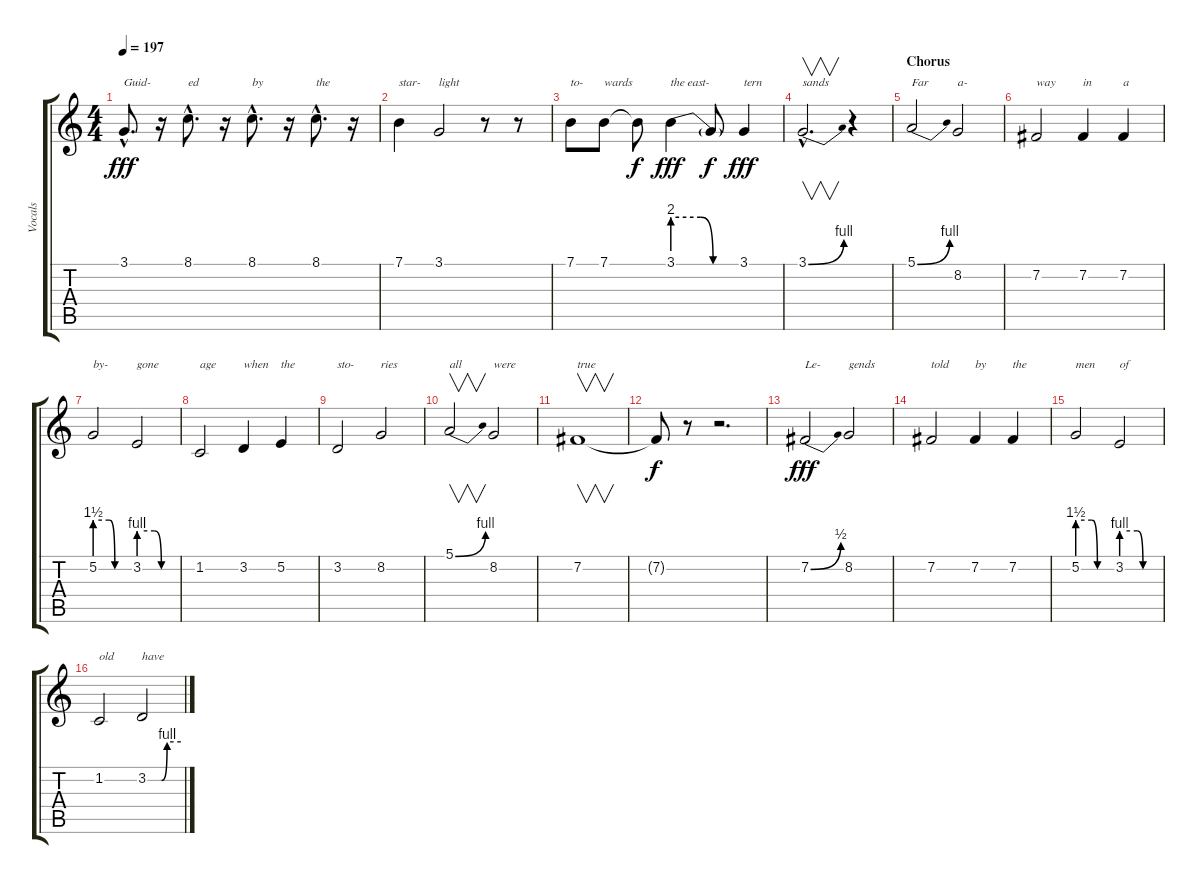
\track ("Vocals" "Vocals") {instrument lead8bassandlead}
\staff {score tabs}
\tuning (E4 B3 G3 D3 A2 E2) {hide}
\ts (4 4)
\tempo 197
\clef g2
\ks c
3.1{hac}.8{d txt "Guid-" dy fff} r.16 8.1{hac}.8{d txt "ed"} r.16 8.1{hac}.8{d txt "by"} r.16 8.1{hac}.8{d txt "the"} r.16 |
7.1.4{txt "star-"} 3.1.2{txt "light"} r.8 r.8 |
7.1.8{txt "to-"} 7.1.8{txt "wards"} 7.1{t}.8{dy f} 3.1{be (custom 0 8 25 8 36 0 60 0)}.4{txt "the east-" dy fff} 3.1{t}.8{dy f} 3.1.4{txt "tern" dy fff} |
3.1{be (bend 0 0 60 4) hac}.2{v d txt "sands"} r.4 |
\section ("" "Chorus")
5.1{be (bend 0 0 60 4)}.2{txt "Far"} 8.2.2{txt "a-"} |
7.2.2{txt "way"} 7.2.4{txt "in"} 7.2.4{txt "a"} |
5.2{be (custom 0 6 25 6 35 0 60 0)}.2{txt "by-"} 3.2{be (custom 0 4 25 4 36 0 60 0)}.2{txt "gone"} |
1.2.2{txt "age"} 3.2.4{txt "when "} 5.2.4{txt "the"} |
3.2.2{txt "sto-"} 8.2.2{txt "ries"} |
5.1{be (bend 0 0 60 4)}.2{v txt "all"} 8.2.2{txt "were"} |
7.2.1{v txt "true"} |
7.2{t}.8{dy f} r.8 r.2{d} |
7.2{be (bend 0 0 60 2)}.2{txt "Le-" dy fff} 8.2.2{txt "gends"} |
7.2.2{txt "told"} 7.2.4{txt "by"} 7.2.4{txt "the"} |
5.2{be (custom 0 6 25 6 35 0 60 0)}.2{txt "men"} 3.2{be (custom 0 4 25 4 34 0 60 0)}.2{txt "of"} |
1.2.2{txt "old"} 3.2{be (custom 0 0 25 0 35 4 60 4)}.2{txt "have"}
